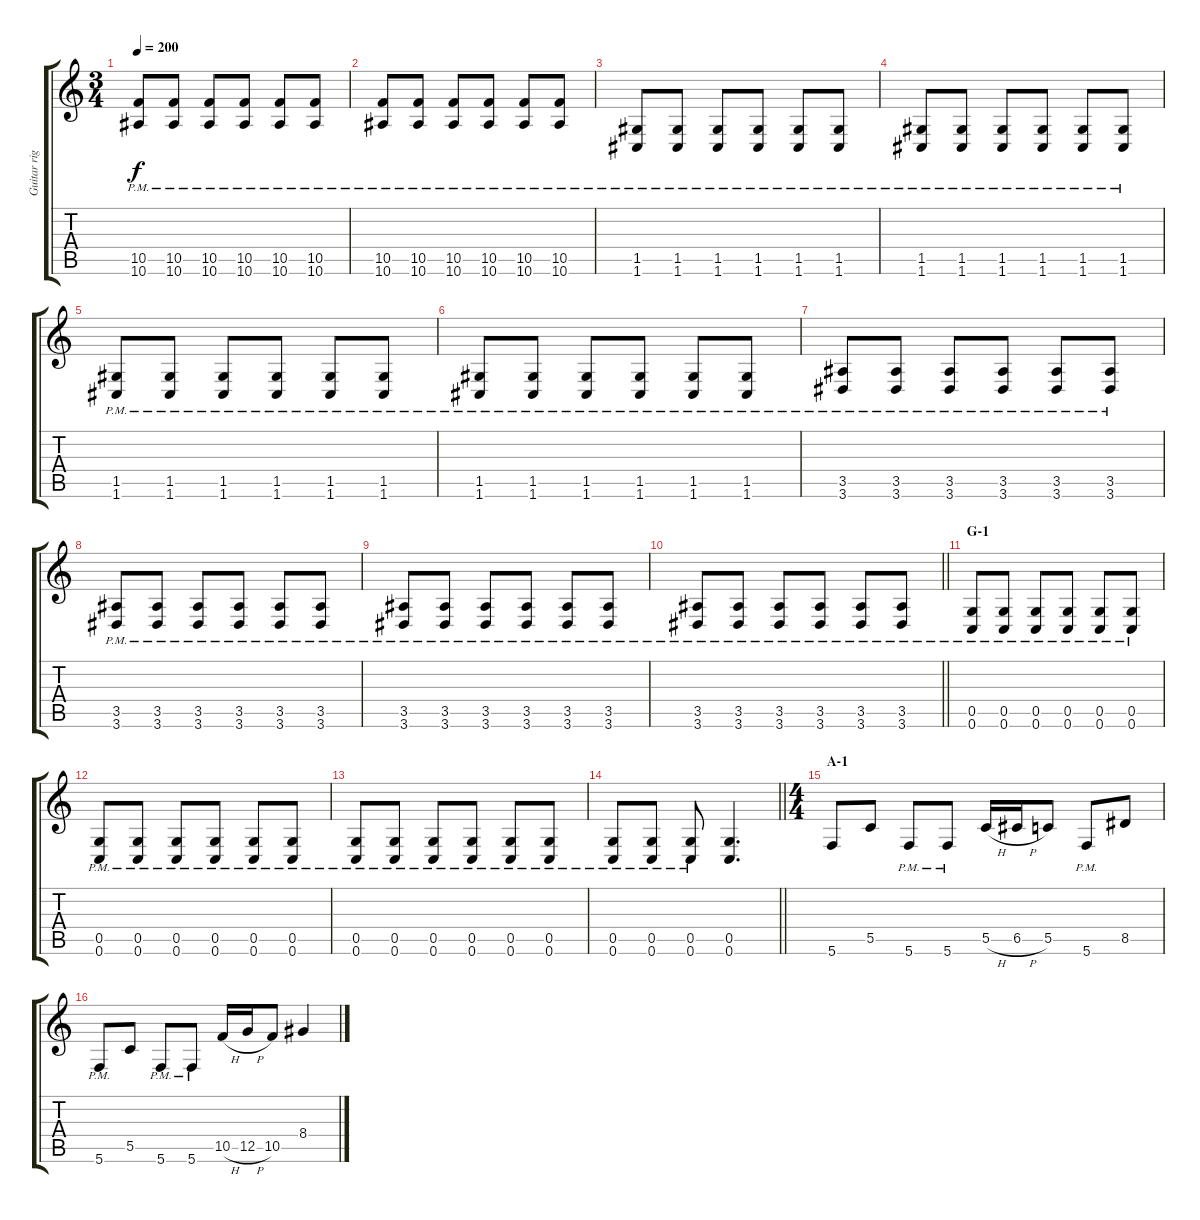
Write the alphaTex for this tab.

\track ("Guitar right" "Guitar rig") {instrument distortionguitar}
\staff {score tabs}
\tuning (D4 A3 F3 C3 G2 C2) {hide}
\ts (3 4)
\tempo 200
\clef g2
\ks c
(10.5{pm} 10.6{pm}).8{dy f} (10.5{pm} 10.6{pm}).8 (10.5{pm} 10.6{pm}).8 (10.5{pm} 10.6{pm}).8 (10.5{pm} 10.6{pm}).8 (10.5{pm} 10.6{pm}).8 |
(10.5{pm} 10.6{pm}).8 (10.5{pm} 10.6{pm}).8 (10.5{pm} 10.6{pm}).8 (10.5{pm} 10.6{pm}).8 (10.5{pm} 10.6{pm}).8 (10.5{pm} 10.6{pm}).8 |
(1.5{pm} 1.6{pm}).8 (1.5{pm} 1.6{pm}).8 (1.5{pm} 1.6{pm}).8 (1.5{pm} 1.6{pm}).8 (1.5{pm} 1.6{pm}).8 (1.5{pm} 1.6{pm}).8 |
(1.5{pm} 1.6{pm}).8 (1.5{pm} 1.6{pm}).8 (1.5{pm} 1.6{pm}).8 (1.5{pm} 1.6{pm}).8 (1.5{pm} 1.6{pm}).8 (1.5{pm} 1.6{pm}).8 |
(1.5{pm} 1.6{pm}).8 (1.5{pm} 1.6{pm}).8 (1.5{pm} 1.6{pm}).8 (1.5{pm} 1.6{pm}).8 (1.5{pm} 1.6{pm}).8 (1.5{pm} 1.6{pm}).8 |
(1.5{pm} 1.6{pm}).8 (1.5{pm} 1.6{pm}).8 (1.5{pm} 1.6{pm}).8 (1.5{pm} 1.6{pm}).8 (1.5{pm} 1.6{pm}).8 (1.5{pm} 1.6{pm}).8 |
(3.5{pm} 3.6{pm}).8 (3.5{pm} 3.6{pm}).8 (3.5{pm} 3.6{pm}).8 (3.5{pm} 3.6{pm}).8 (3.5{pm} 3.6{pm}).8 (3.5{pm} 3.6{pm}).8 |
(3.5{pm} 3.6{pm}).8 (3.5{pm} 3.6{pm}).8 (3.5{pm} 3.6{pm}).8 (3.5{pm} 3.6{pm}).8 (3.5{pm} 3.6{pm}).8 (3.5{pm} 3.6{pm}).8 |
(3.5{pm} 3.6{pm}).8 (3.5{pm} 3.6{pm}).8 (3.5{pm} 3.6{pm}).8 (3.5{pm} 3.6{pm}).8 (3.5{pm} 3.6{pm}).8 (3.5{pm} 3.6{pm}).8 |
\barLineRight lightlight
(3.5{pm} 3.6{pm}).8 (3.5{pm} 3.6{pm}).8 (3.5{pm} 3.6{pm}).8 (3.5{pm} 3.6{pm}).8 (3.5{pm} 3.6{pm}).8 (3.5{pm} 3.6{pm}).8 |
\section ("" "G-1")
(0.5{pm} 0.6{pm}).8 (0.5{pm} 0.6{pm}).8 (0.5{pm} 0.6{pm}).8 (0.5{pm} 0.6{pm}).8 (0.5{pm} 0.6{pm}).8 (0.5{pm} 0.6{pm}).8 |
(0.5{pm} 0.6{pm}).8 (0.5{pm} 0.6{pm}).8 (0.5{pm} 0.6{pm}).8 (0.5{pm} 0.6{pm}).8 (0.5{pm} 0.6{pm}).8 (0.5{pm} 0.6{pm}).8 |
(0.5{pm} 0.6{pm}).8 (0.5{pm} 0.6{pm}).8 (0.5{pm} 0.6{pm}).8 (0.5{pm} 0.6{pm}).8 (0.5{pm} 0.6{pm}).8 (0.5{pm} 0.6{pm}).8 |
\barLineRight lightlight
(0.5{pm} 0.6{pm}).8 (0.5{pm} 0.6{pm}).8 (0.5{pm} 0.6{pm}).8 (0.5 0.6).4{d} |
\ts (4 4)
\section ("" "A-1")
5.6.8 5.5.8 5.6{pm}.8 5.6{pm}.8 5.5{h}.16 6.5{h}.16 5.5.8 5.6{pm}.8 8.5.8 |
5.6{pm}.8 5.5.8 5.6{pm}.8 5.6{pm}.8 10.5{h}.16 12.5{h}.16 10.5.8 8.4.4
